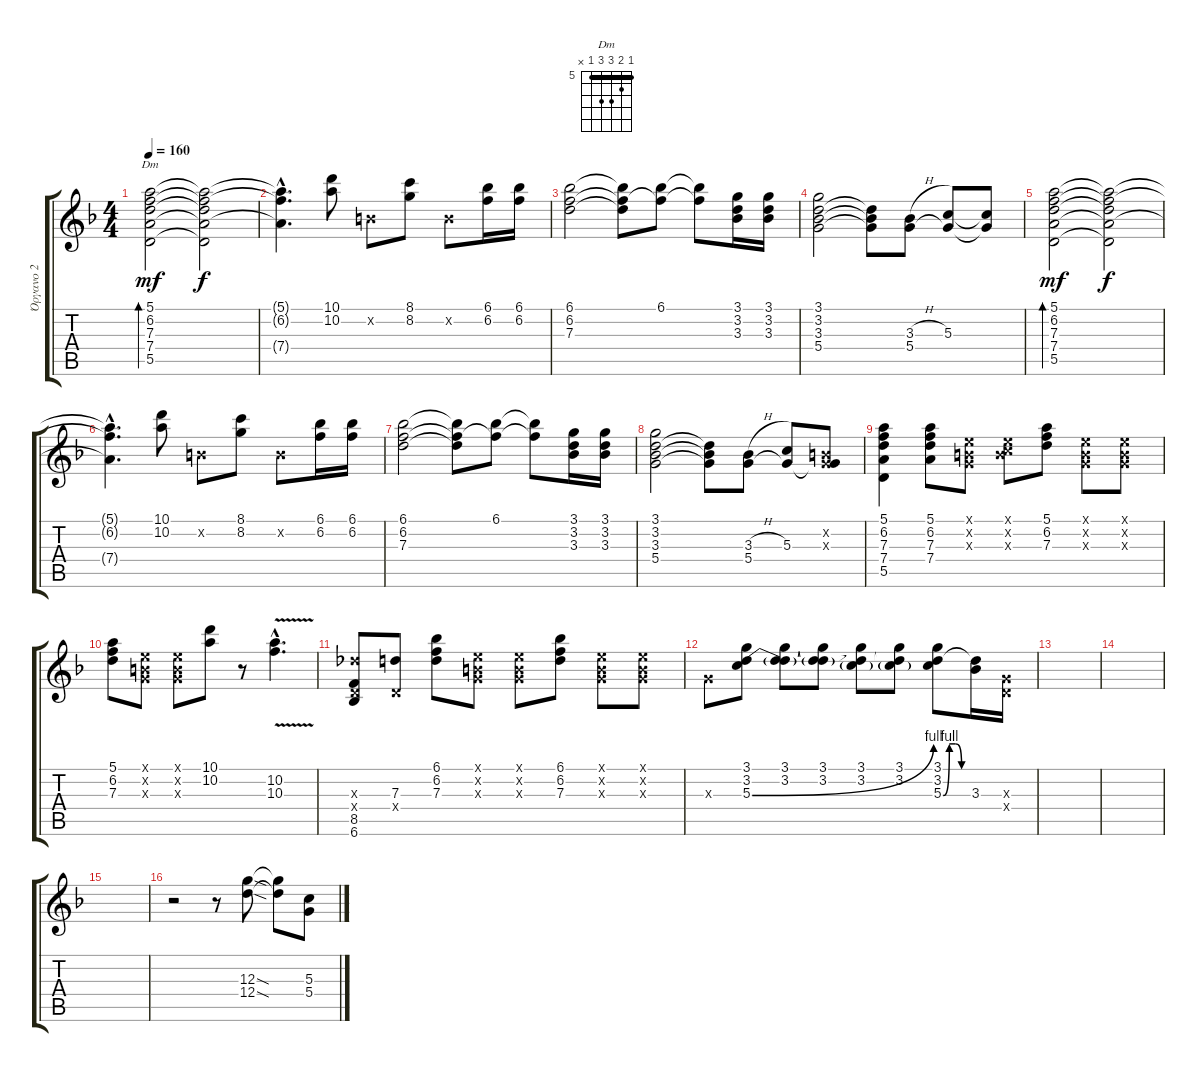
\track ("Όργανο 2" "Όργανο 2") {instrument overdrivenguitar}
\staff {score tabs}
\tuning (E4 B3 G3 D3 A2 E2) {hide}
\chord ("Dm" 5 6 7 7 5 x) {firstfret 5 barre 5}
\ts (4 4)
\tempo 160
\clef g2
\ks dminor
(5.1 6.2 7.3 7.4 5.5).2{bd 120 ch "Dm" dy mf} (5.1{t} 6.2{t} 7.3{t} 7.4{t} 5.5{t}).2{dy f} |
(5.1{hac t} 6.2{hac t} 7.4{hac t}).4{d} (10.1 10.2).8 0.2{x}.8 (8.1 8.2).8 0.2{x}.8 (6.1 6.2).16 (6.1 6.2).16 |
(6.1 6.2 7.3).2 (6.1{t} 6.2{t} 7.3{t}).8 (6.1 6.2{t}).8 (6.1{t} 6.2{t}).8 (3.1 3.2 3.3).16 (3.1 3.2 3.3).16 |
(3.1 3.2 3.3 5.4).2 (3.2{t} 3.3{t} 5.4{t}).8 (3.3{h} 5.4).8 (5.3 5.4{t}).8 (5.3{t} 5.4{t}).8 |
(5.1 6.2 7.3 7.4 5.5).2{bd 120 dy mf} (5.1{t} 6.2{t} 7.3{t} 7.4{t} 5.5{t}).2{dy f} |
(5.1{hac t} 6.2{hac t} 7.4{hac t}).4{d} (10.1 10.2).8 0.2{x}.8 (8.1 8.2).8 0.2{x}.8 (6.1 6.2).16 (6.1 6.2).16 |
(6.1 6.2 7.3).2 (6.1{t} 6.2{t} 7.3{t}).8 (6.1 6.2{t}).8 (6.1{t} 6.2{t}).8 (3.1 3.2 3.3).16 (3.1 3.2 3.3).16 |
(3.1 3.2 3.3 5.4).2 (3.2{t} 3.3{t} 5.4{t}).8 (3.3{h} 5.4).8 (5.3 5.4{t}).8 (0.2{x} 0.3{x} 5.4{t}).8 |
(5.1 6.2 7.3 7.4 5.5).4 (5.1 6.2 7.3 7.4).8 (0.1{x} 0.2{x} 0.3{x}).8 (0.1{x} 0.2{x} 5.3{x}).8 (5.1 6.2 7.3).8 (0.1{x} 0.2{x} 0.3{x}).8 (0.1{x} 0.2{x} 0.3{x}).8 |
(5.1 6.2 7.3).8 (0.1{x} 0.2{x} 0.3{x}).8 (0.1{x} 0.2{x} 0.3{x}).8 (10.1 10.2).8 r.8 (10.2{hac} 10.3{v hac}).4{d} |
(6.3{x} 0.4{x} 8.5 6.6).8 (7.3 0.4{x}).8 (6.1 6.2 7.3).8 (0.1{x} 0.2{x} 0.3{x}).8 (0.1{x} 0.2{x} 0.3{x}).8 (6.1 6.2 7.3).8 (0.1{x} 0.2{x} 0.3{x}).8 (0.1{x} 0.2{x} 0.3{x}).8 |
0.3{x}.8 (3.1 3.2 5.3{be (bend 0 0 60 4)}).8 (3.1 3.2 5.3{t}).8 (3.1 3.2 5.3{t}).8 (3.1 3.2 5.3{t}).8 (3.1 3.2 5.3{t}).8 (3.1 3.2 5.3{be (custom 0 0 15 4 30 4 45 0 60 0)}).8 (3.2{t} 3.3).16 (0.3{x} 0.4{x}).16 |
|
|
|
r.2 r.8 (12.3{sod} 12.4{sod}).8 (12.3{t} 12.4{t}).8 (5.3 5.4).8
